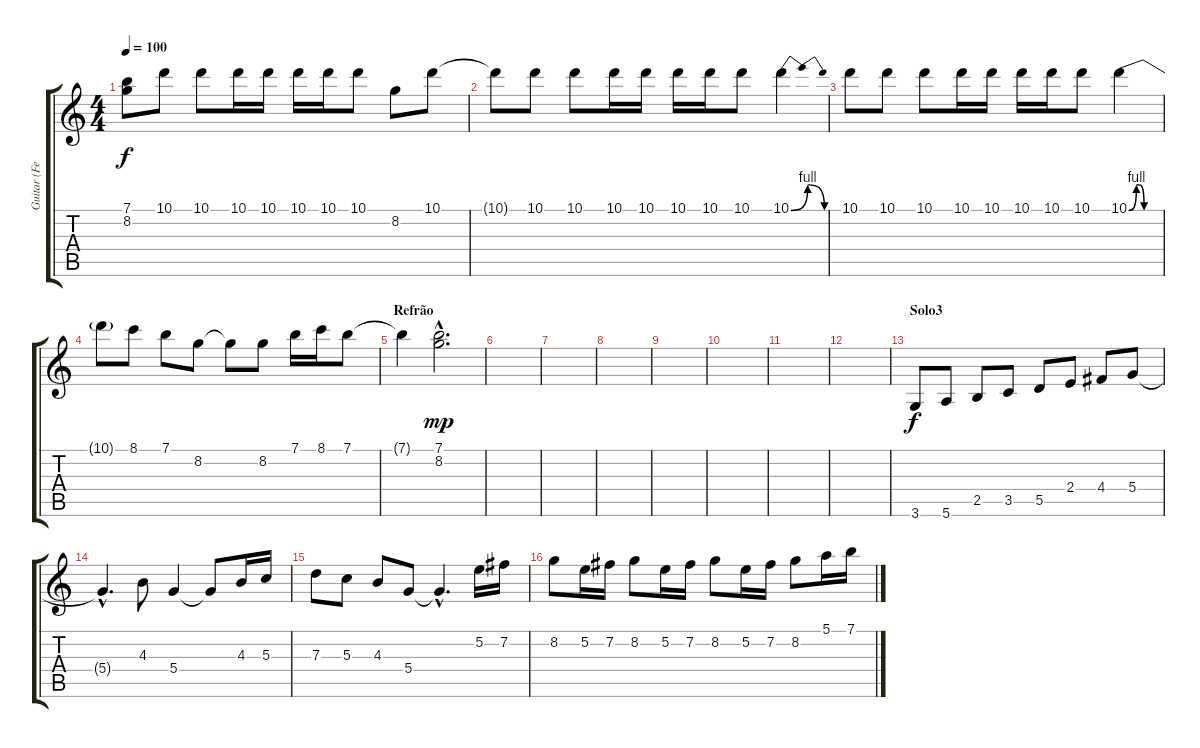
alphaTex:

\track ("Guitar (Felipe)" "Guitar (Fe") {instrument distortionguitar}
\staff {score tabs}
\tuning (E4 B3 G3 D3 A2 E2) {hide}
\ts (4 4)
\tempo 100
\clef g2
\ks c
(7.1{t} 8.2{t}).8{dy f} 10.1.8 10.1.8 10.1.16 10.1.16 10.1.16 10.1.16 10.1.8 8.2.8 10.1.8 |
10.1{t}.8 10.1.8 10.1.8 10.1.16 10.1.16 10.1.16 10.1.16 10.1.8 10.1{be (bendrelease 0 0 15 4 45 4 60 0)}.4 |
10.1.8 10.1.8 10.1.8 10.1.16 10.1.16 10.1.16 10.1.16 10.1.8 10.1{be (custom 0 0 15 4 20 4 30 0 35 0 45 0 60 0)}.4 |
10.1{t}.8 8.1.8 7.1.8 8.2.8 8.2{t}.8 8.2.8 7.1.16 8.1.16 7.1.8 |
\section ("" "Refrão")
7.1{t}.4 (7.1{hac} 8.2{hac}).2{d dy mp} |
|
|
|
|
|
|
|
\section ("" "Solo3")
3.6.8{dy f} 5.6.8 2.5.8 3.5.8 5.5.8 2.4.8 4.4.8 5.4.8 |
5.4{hac t}.4{d} 4.3.8 5.4.4 5.4{t}.8 4.3.16 5.3.16 |
7.3.8 5.3.8 4.3.8 5.4.8 5.4{hac t}.4{d} 5.2.16 7.2.16 |
8.2.8 5.2.16 7.2.16 8.2.8 5.2.16 7.2.16 8.2.8 5.2.16 7.2.16 8.2.8 5.1.16 7.1.16
